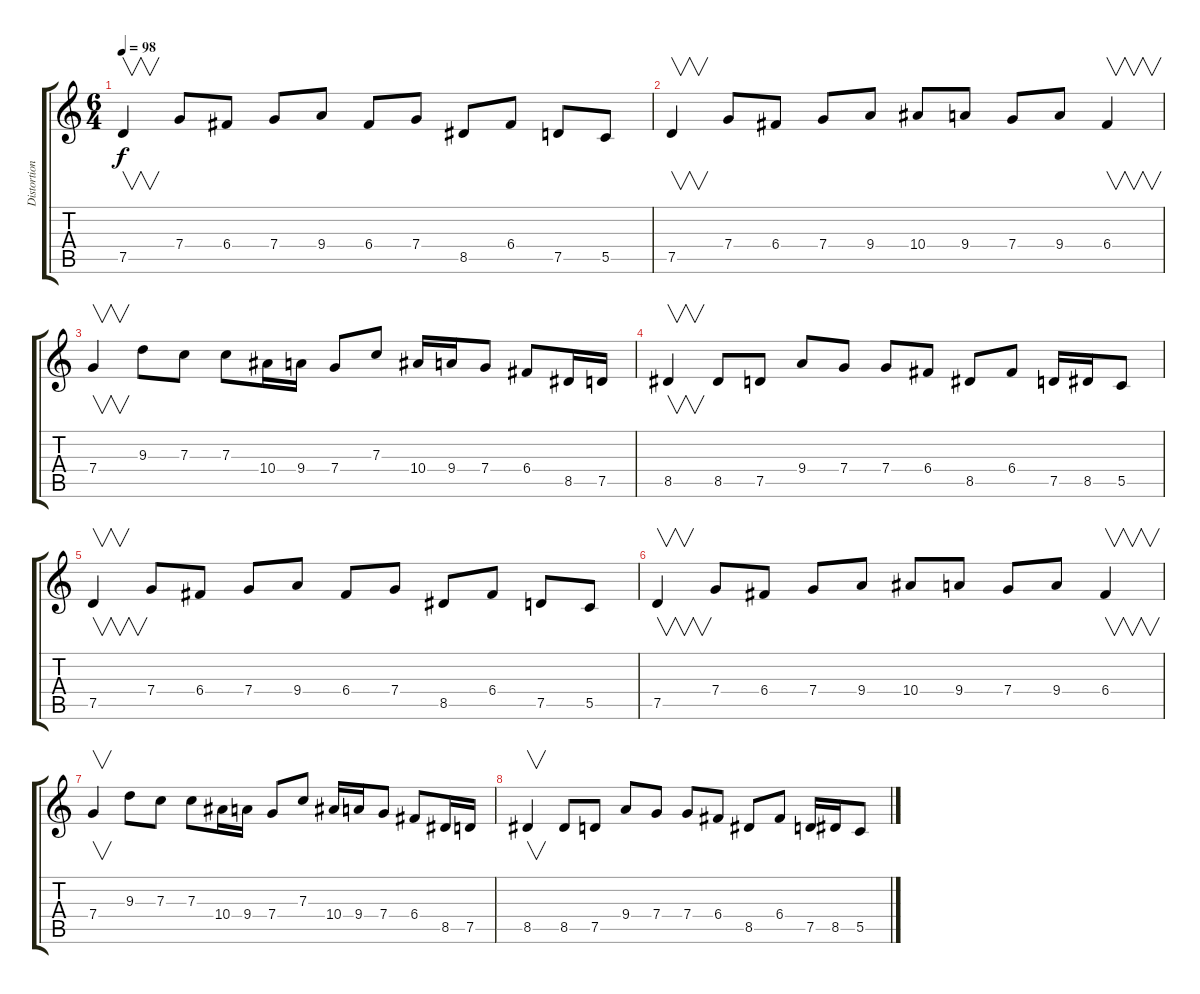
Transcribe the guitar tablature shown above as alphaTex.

\track ("Distortion Guitar " "Distortion") {instrument distortionguitar}
\staff {score tabs}
\tuning (D4 A3 F3 C3 G2 D2) {hide}
\ts (6 4)
\tempo 98
\clef g2
\ks c
7.5.4{v txt "" dy f instrument distortionguitar} 7.4.8 6.4.8 7.4.8 9.4.8 6.4.8 7.4.8 8.5.8 6.4.8 7.5.8 5.5.8 |
7.5.4{v txt ""} 7.4.8 6.4.8 7.4.8 9.4.8 10.4.8 9.4.8 7.4.8 9.4.8 6.4.4{v} |
7.4.4{v txt ""} 9.3.8 7.3.8 7.3.8 10.4.16 9.4.16 7.4.8 7.3.8 10.4.16 9.4.16 7.4.8 6.4.8 8.5.16 7.5.16 |
8.5.4{v} 8.5.8 7.5.8 9.4.8 7.4.8 7.4.8 6.4.8 8.5.8 6.4.8 7.5.16 8.5.16 5.5.8 |
7.5.4{v} 7.4.8 6.4.8 7.4.8 9.4.8 6.4.8 7.4.8 8.5.8 6.4.8 7.5.8 5.5.8 |
7.5.4{v} 7.4.8 6.4.8 7.4.8 9.4.8 10.4.8 9.4.8 7.4.8 9.4.8 6.4.4{v} |
7.4.4{v} 9.3.8 7.3.8 7.3.8 10.4.16 9.4.16 7.4.8 7.3.8 10.4.16 9.4.16 7.4.8 6.4.8 8.5.16 7.5.16 |
8.5.4{v} 8.5.8 7.5.8 9.4.8 7.4.8 7.4.8 6.4.8 8.5.8 6.4.8 7.5.16 8.5.16 5.5.8
